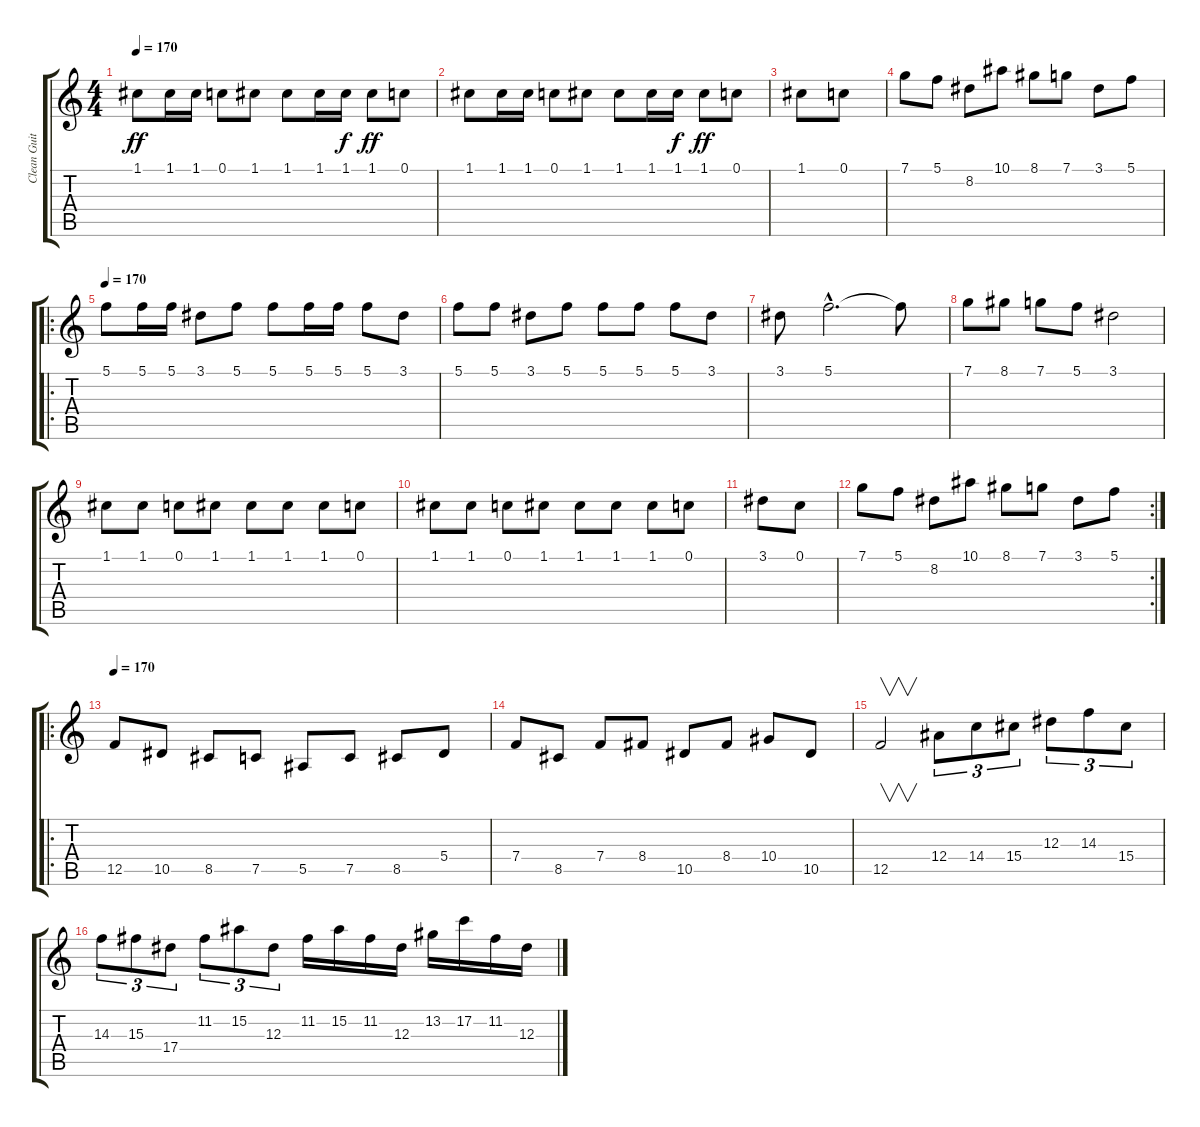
\track ("Clean Guitar" "Clean Guit") {instrument electricguitarjazz}
\staff {score tabs}
\tuning (C4 G3 Eb3 Bb2 F2 C2) {hide}
\ts (4 4)
\tempo 170
\clef g2
\ks c
1.1.8{dy ff instrument distortionguitar} 1.1.16 1.1.16 0.1.8 1.1.8 1.1.8 1.1.16 1.1.16{dy f} 1.1.8{dy ff} 0.1.8 |
1.1.8{instrument distortionguitar} 1.1.16 1.1.16 0.1.8 1.1.8 1.1.8 1.1.16 1.1.16{dy f} 1.1.8{dy ff} 0.1.8 |
1.1.8 0.1.8 |
7.1.8 5.1.8 8.2.8 10.1.8 8.1.8 7.1.8 3.1.8 5.1.8 |
\ro
\tempo 170
5.1.8{volume 12 instrument distortionguitar} 5.1.16 5.1.16 3.1.8 5.1.8 5.1.8 5.1.16 5.1.16 5.1.8 3.1.8 |
5.1.8{instrument distortionguitar} 5.1.8 3.1.8 5.1.8 5.1.8 5.1.8 5.1.8 3.1.8 |
3.1.8 5.1{hac}.2{d} 5.1{t}.8 |
7.1.8 8.1.8 7.1.8 5.1.8 3.1.2 |
1.1.8{instrument distortionguitar} 1.1.8 0.1.8 1.1.8 1.1.8 1.1.8 1.1.8 0.1.8 |
1.1.8{instrument distortionguitar} 1.1.8 0.1.8 1.1.8 1.1.8 1.1.8 1.1.8 0.1.8 |
3.1.8 0.1.8 |
\rc 2
7.1.8 5.1.8 8.2.8 10.1.8 8.1.8 7.1.8 3.1.8 5.1.8 |
\ro
\tempo 170
12.5.8{volume 13 instrument distortionguitar} 10.5.8 8.5.8 7.5.8 5.5.8 7.5.8 8.5.8 5.4.8 |
7.4.8 8.5.8 7.4.8 8.4.8 10.5.8 8.4.8 10.4.8 10.5.8 |
12.5.2{v} 12.4.8{tu (3 2)} 14.4.8{tu (3 2)} 15.4.8{tu (3 2)} 12.3.8{tu (3 2)} 14.3.8{tu (3 2)} 15.4.8{tu (3 2)} |
14.3.8{tu (3 2)} 15.3.8{tu (3 2)} 17.4.8{tu (3 2)} 11.2.8{tu (3 2)} 15.2.8{tu (3 2)} 12.3.8{tu (3 2)} 11.2.16 15.2.16 11.2.16 12.3.16 13.2.16 17.2.16 11.2.16 12.3.16
